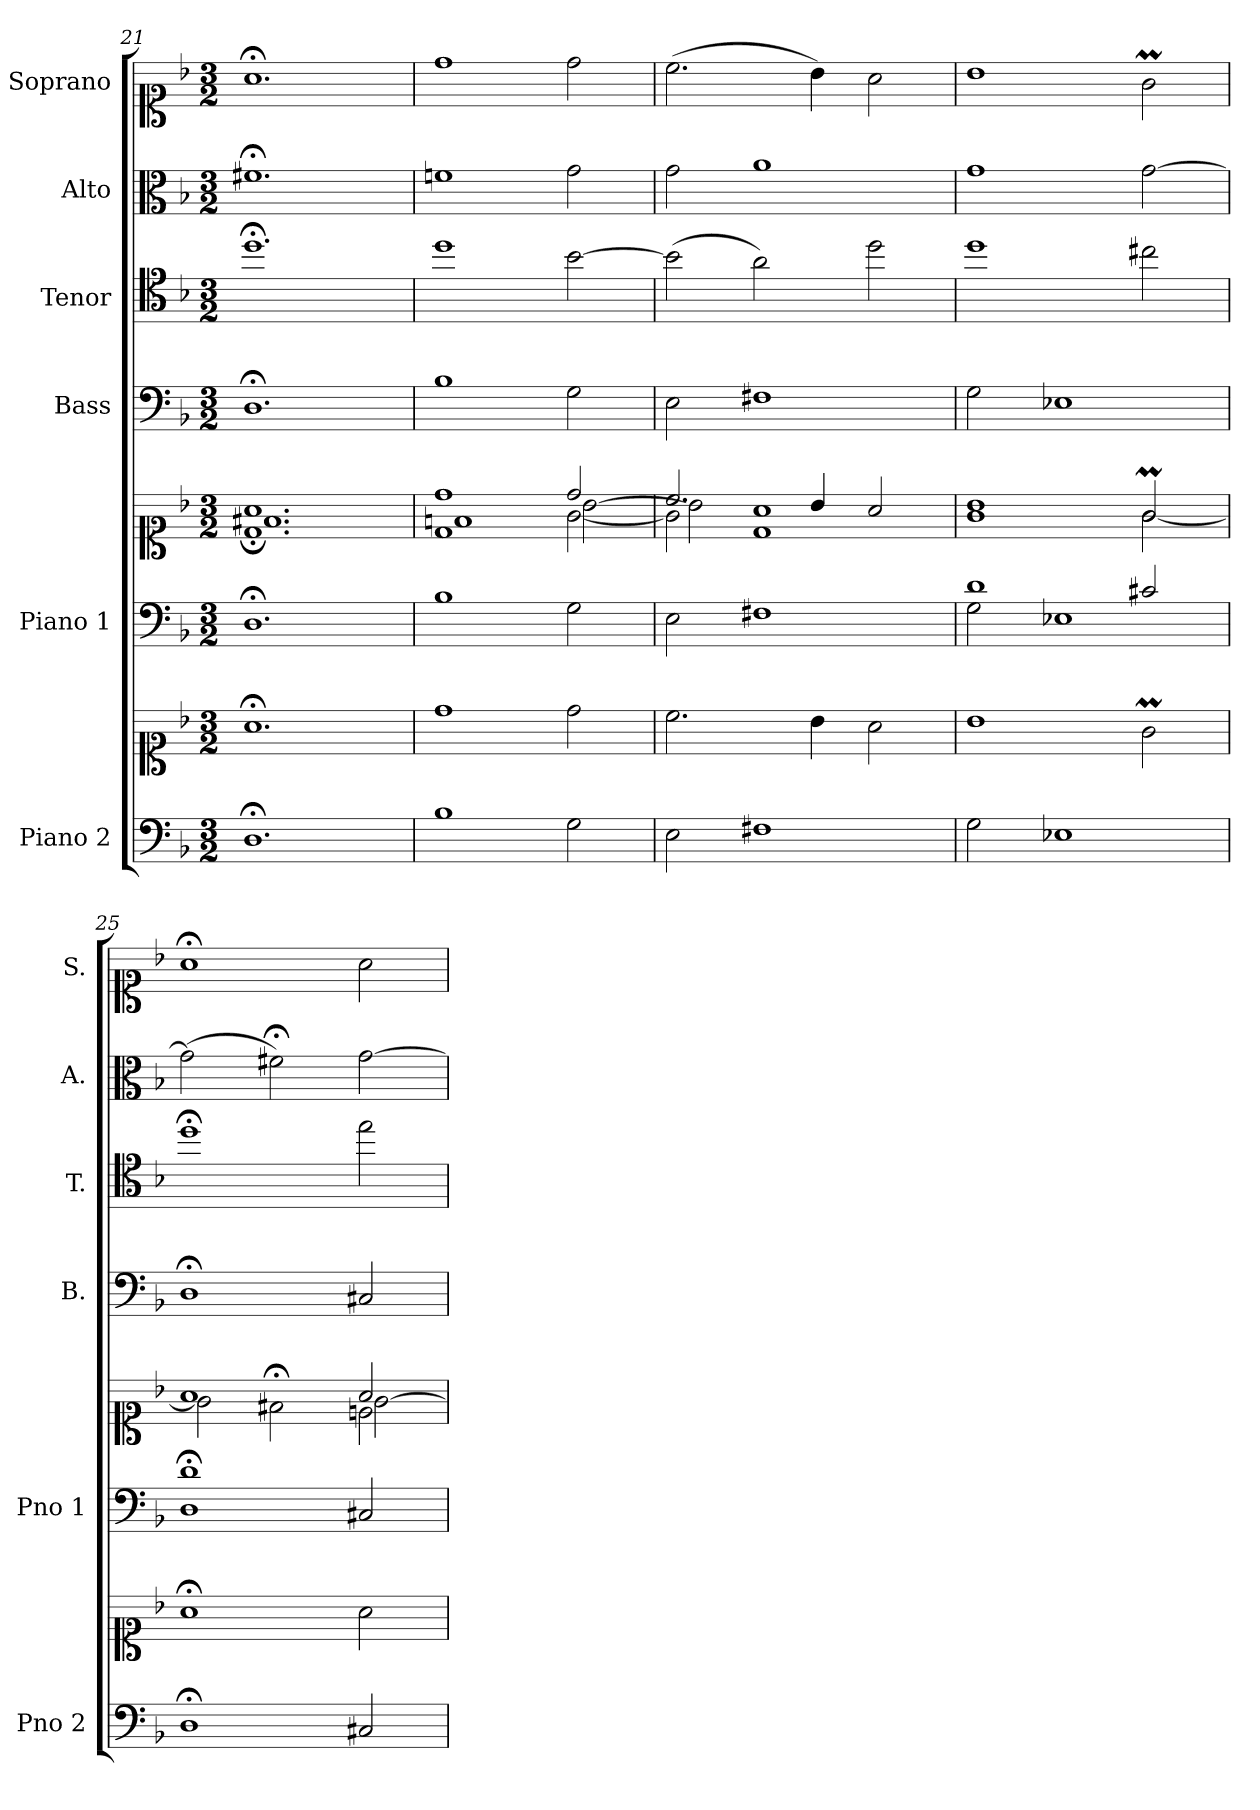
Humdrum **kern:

**kern	**kern	**kern	**kern	**kern	**kern	**kern	**kern
*part6	*part6	*part5	*part5	*part4	*part3	*part2	*part1
*staff8	*staff7	*staff6	*staff5	*staff4	*staff3	*staff2	*staff1
*I"Piano 2	*	*I"Piano 1	*	*I"Bass	*I"Tenor	*I"Alto	*I"Soprano
*I'Pno 2	*	*I'Pno 1	*	*I'B.	*I'T.	*I'A.	*I'S.
!!LO:PB:g=z
*clefF4	*clefC1	*clefF4	*clefC1	*clefF4	*clefC4	*clefC3	*clefC1
*	*	*	*	*	*ITrd7c12	*	*
*k[b-]	*k[b-]	*k[b-]	*k[b-]	*k[b-]	*k[b-]	*k[b-]	*k[b-]
*F:	*F:	*F:	*F:	*F:	*F:	*F:	*F:
*M3/2	*M3/2	*M3/2	*M3/2	*M3/2	*M3/2	*M3/2	*M3/2
=21	=21	=21	=21	=21	=21	=21	=21
*	*	*	*^	*	*	*	*
*	*	*	*	*^	*	*	*	*
1.D;\	1.a;<\	1.D;\	1.a/	1.d;\	1.f#X\	1.D;<\	1.d;<\	1.f#X;<\	1.a;<\
=22	=22	=22	=22	=22	=22	=22	=22	=22	=22
1B-\	1dd\	1B-\	1dd/	1d\	1fn\	1B-\	1d\	1fn\	1dd\
2G\	2dd\	2G\	2dd/	[<2g\	[<2b-\	2G\	[>2B-\	2g\	2dd\
=23	=23	=23	=23	=23	=23	=23	=23	=23	=23
2E\	2.cc\	2E\	2.cc/	2g\]	2b-\]	2E\	(2B-\]	2g\	(2.cc\
1F#X\	.	1F#X\	.	1d\	1a\	1F#X\	2A\)	1a\	.
.	4b-\	.	4b-/	.	.	.	.	.	4b-\)
.	2a\	.	2a/	.	.	.	2d\	.	2a\
*	*	*	*	*v	*v	*	*	*	*
=24	=24	=24	=24	=24	=24	=24	=24	=24
*	*	*^	*	*	*	*	*	*
2G\	1b-\	1d/	2G\	1b-/	1g\	2G\	1d\	1g\	1b-\
1E-X\	.	.	1E-X\	.	.	1E-X\	.	.	.
.	2gM\	2c#X/	.	2gM/	[<2g\	.	2c#X\	[>2g\	2gM\
=25	=25	=25	=25	=25	=25	=25	=25	=25	=25
*	*	*	*	*	*^	*	*	*	*
1D;/	1a;<\	1d;/	1D\	1a/	1ryy	2g\]	1D;</	1d;<\	(2g\]	1a;<\
.	.	.	.	.	.	2f#X;<\	.	.	2f#X;<\)	.
2C#X/	2a\	2ryy	2C#X/	2a/	2en\	[<2g\	2C#X/	2e\	[>2g\	2a\
*	*	*v	*v	*	*	*	*	*	*	*
*	*	*	*v	*v	*v	*	*	*	*
=	=	=	=	=	=	=	=
*-	*-	*-	*-	*-	*-	*-	*-
